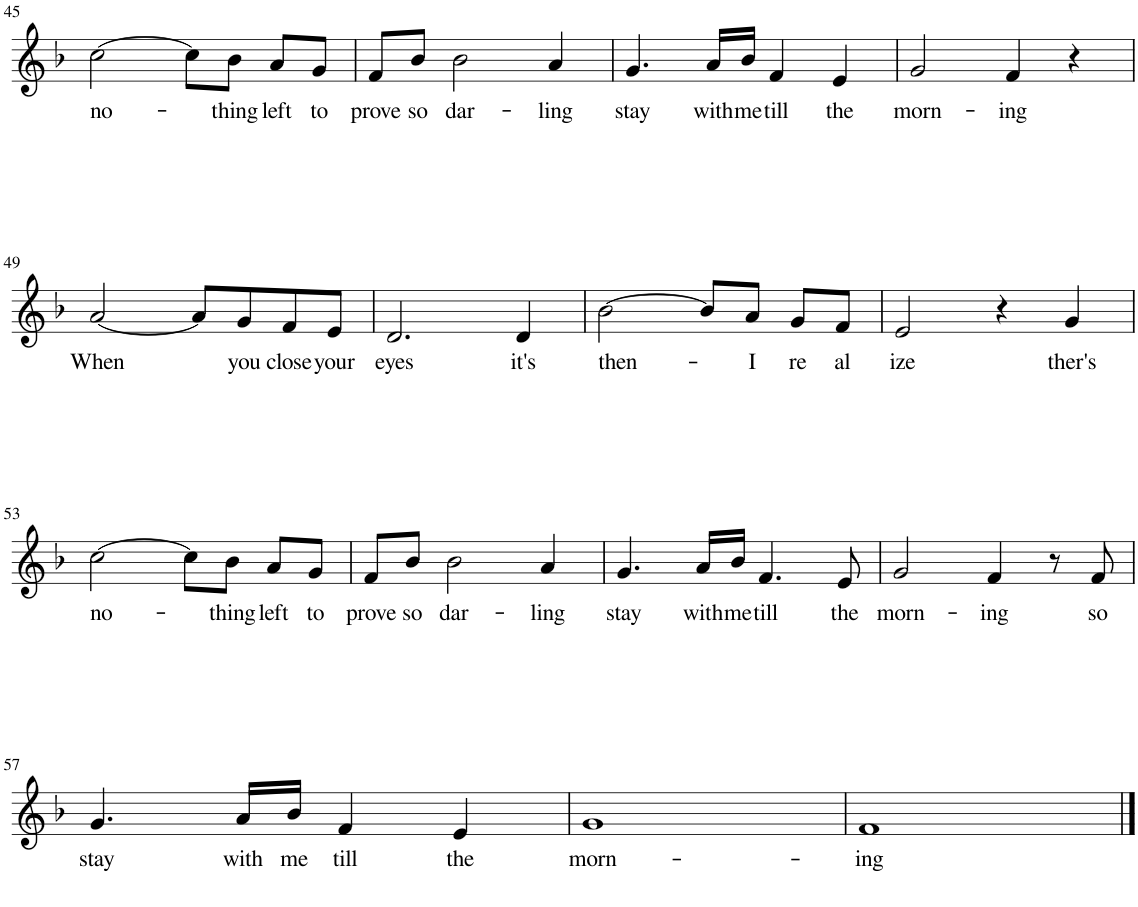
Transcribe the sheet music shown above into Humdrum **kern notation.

**kern	**text
*part1	*part1
*staff1	*staff1
*I"Piano	*
*I'Pno.	*
!!LO:PB:g=z
*clefG2	*
*k[b-]	*
*M4/4	*
=45	=45
!	!LO:LY:b
[2cc\	no-
8cc\L]	.
!	!LO:LY:b
8b-\J	thing
!	!LO:LY:b
8a/L	left
!	!LO:LY:b
8g/J	to
=46	=46
!	!LO:LY:b
8f/L	prove
!	!LO:LY:b
8b-/J	so
!	!LO:LY:b
2b-\	dar-
!	!LO:LY:b
4a/	-ling
=47	=47
!	!LO:LY:b
4.g/	stay
!	!LO:LY:b
16a/LL	with
!	!LO:LY:b
16b-/JJ	me
!	!LO:LY:b
4f/	till
!	!LO:LY:b
4e/	the
=48	=48
!	!LO:LY:b
2g/	morn-
!	!LO:LY:b
4f/	-ing
4r	.
!!LO:LB:g=z
=49	=49
!	!LO:LY:b
[2a/	When
8a/L]	.
!	!LO:LY:b
8g/	you
!	!LO:LY:b
8f/	close
!	!LO:LY:b
8e/J	your
=50	=50
!	!LO:LY:b
2.d/	eyes
!	!LO:LY:b
4d/	it's
=51	=51
!	!LO:LY:b
[2b-\	then-
8b-/L]	.
!	!LO:LY:b
8a/J	I
!	!LO:LY:b
8g/L	re
!	!LO:LY:b
8f/J	al
=52	=52
!	!LO:LY:b
2e/	ize
4r	.
!	!LO:LY:b
4g/	ther's
!!LO:LB:g=z
=53	=53
!	!LO:LY:b
[2cc\	no-
8cc\L]	.
!	!LO:LY:b
8b-\J	thing
!	!LO:LY:b
8a/L	left
!	!LO:LY:b
8g/J	to
=54	=54
!	!LO:LY:b
8f/L	prove
!	!LO:LY:b
8b-/J	so
!	!LO:LY:b
2b-\	dar-
!	!LO:LY:b
4a/	-ling
=55	=55
!	!LO:LY:b
4.g/	stay
!	!LO:LY:b
16a/LL	with
!	!LO:LY:b
16b-/JJ	me
!	!LO:LY:b
4.f/	till
!	!LO:LY:b
8e/	the
=56	=56
!	!LO:LY:b
2g/	morn-
!	!LO:LY:b
4f/	-ing
8r	.
!	!LO:LY:b
8f/	so
!!LO:LB:g=z
=57	=57
!	!LO:LY:b
4.g/	stay
!	!LO:LY:b
16a/LL	with
!	!LO:LY:b
16b-/JJ	me
!	!LO:LY:b
4f/	till
!	!LO:LY:b
4e/	the
=58	=58
!	!LO:LY:b
1g	morn-
=59	=59
!	!LO:LY:b
1f	-ing
==	==
*-	*-
